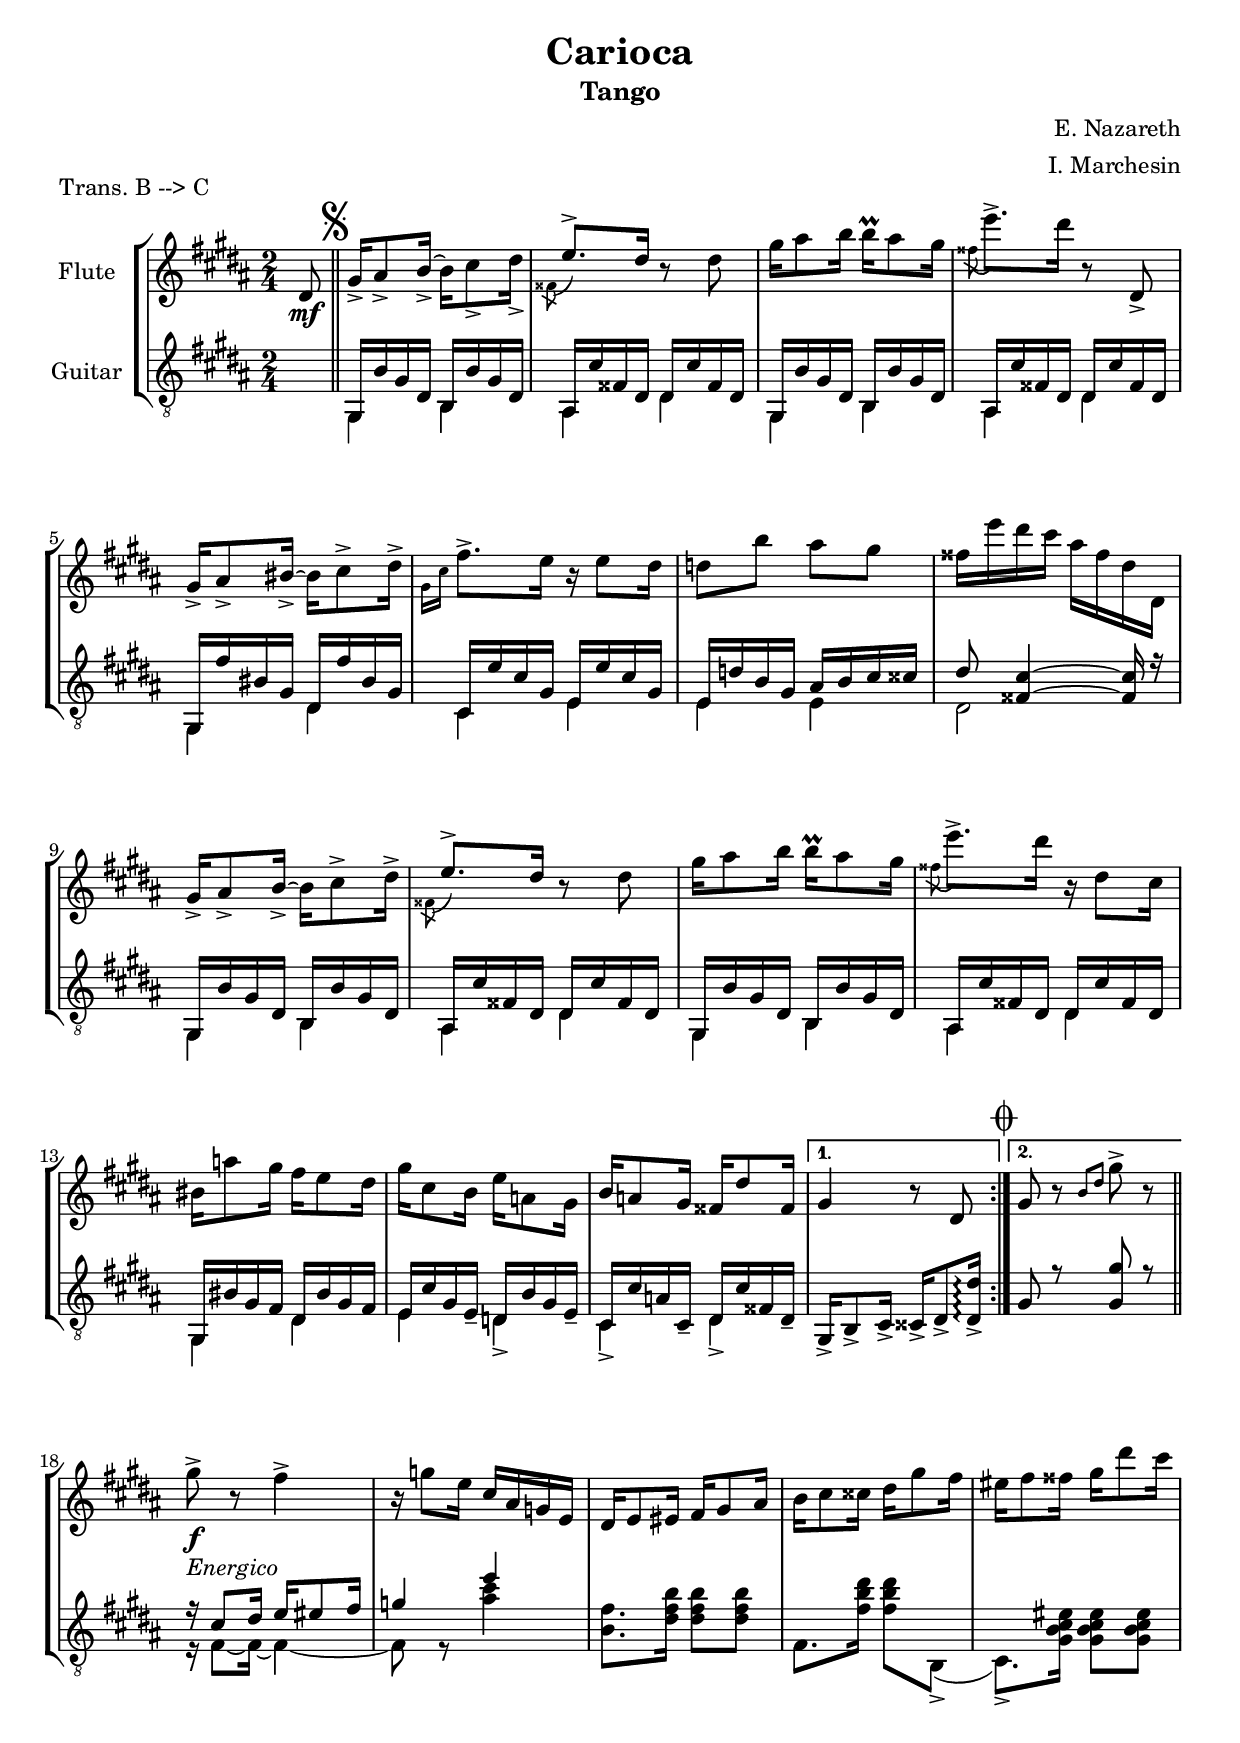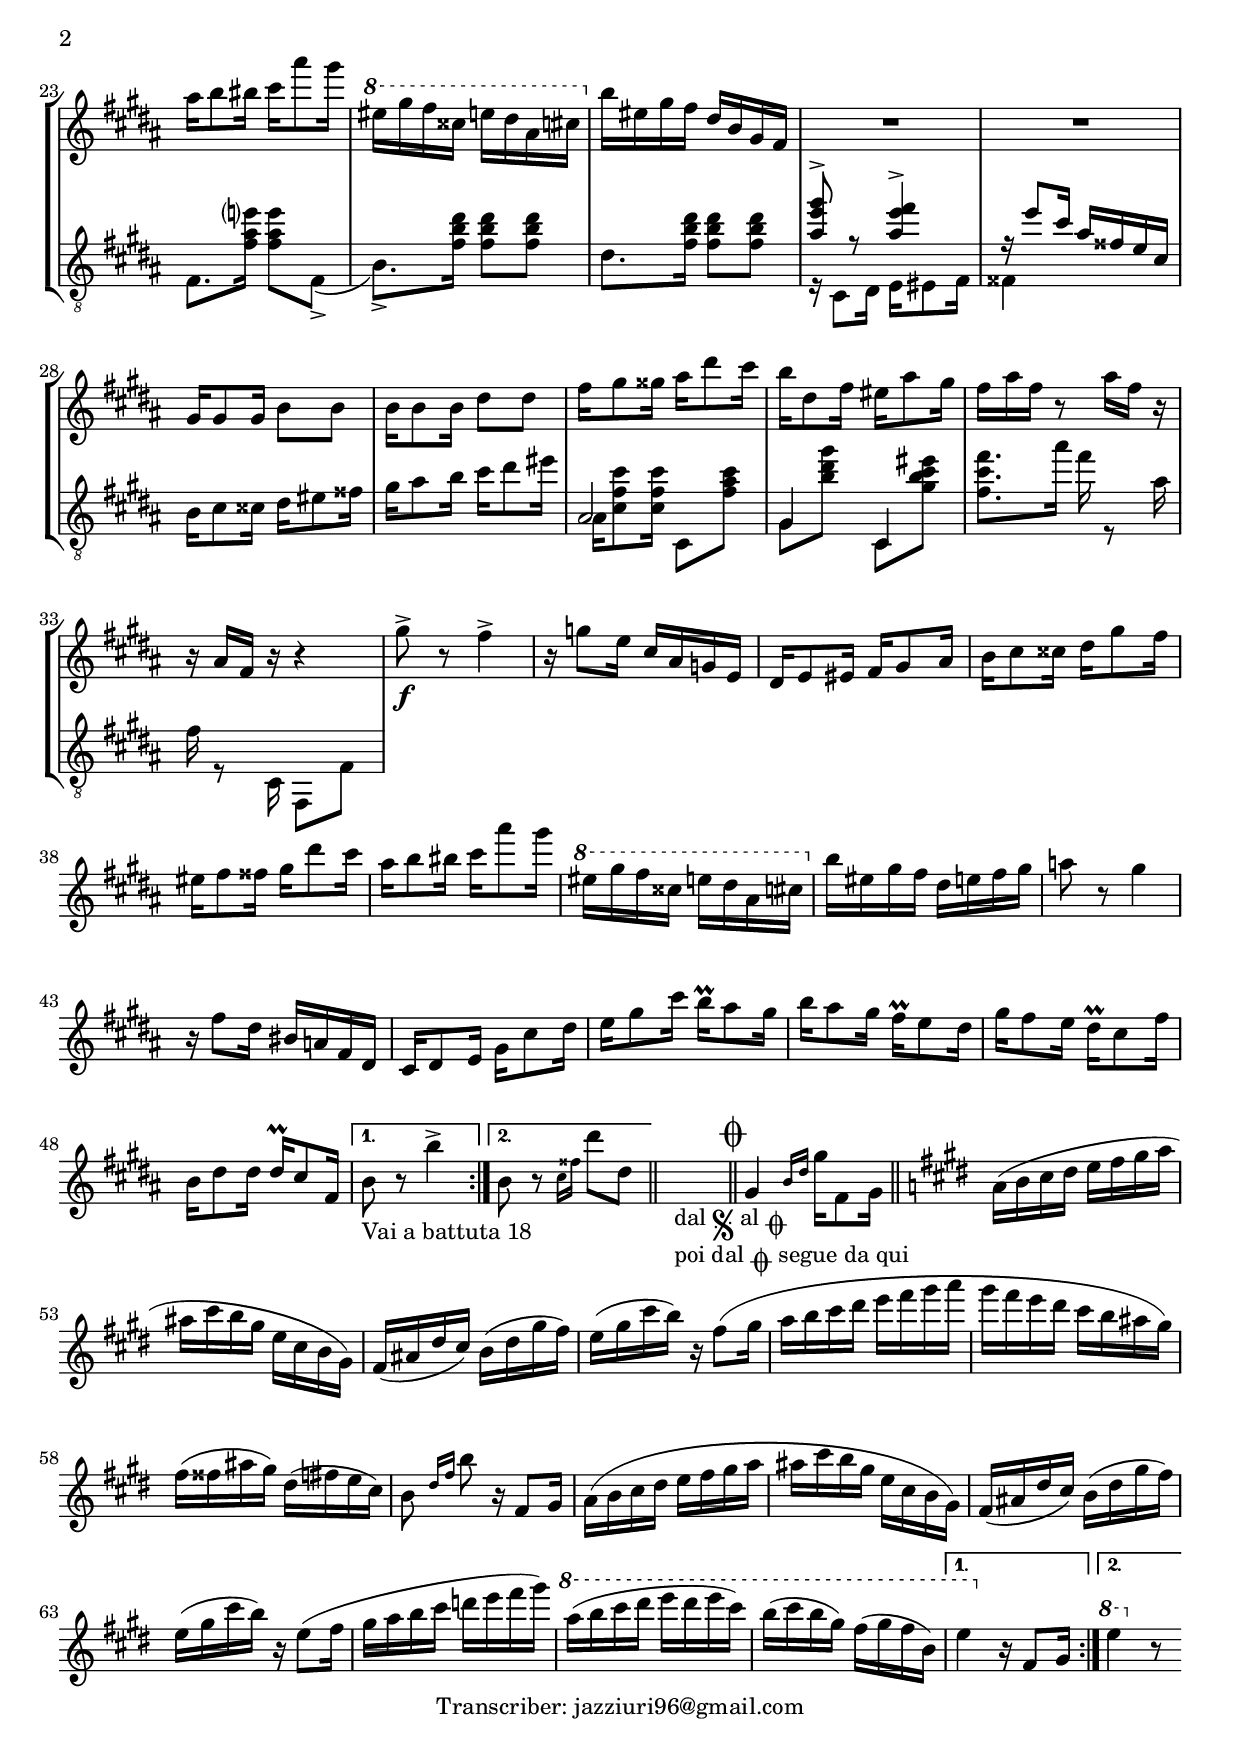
\version "2.22.1"

\header {
  title = "Carioca"
  subtitle = "Tango"
  composer = "E. Nazareth"
  arranger = "I. Marchesin"
  piece = "Trans. B --> C"
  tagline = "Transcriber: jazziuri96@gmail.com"
}

global =
{
  \time 2/4
  \key b \major
}

Flute =
\new Voice {
\compressMMRests {
  \relative c' {
  \clef treble
    \partial 8 dis8\mf | \bar "||" \mark \markup { \musicglyph "scripts.segno" }
    \repeat volta 2 {
    gis16_> ais8_> b16_>~ b cis8_> dis16_> |
    \voiceTwo \acciaccatura fisis,8 \voiceOne e'8.-> dis16 \oneVoice r8 dis |
    gis16 ais8 b16 b\prall ais8 gis16 |
    \voiceTwo \acciaccatura fisis8 \oneVoice e'8.-> dis16 r8 dis,,_> |
    gis16_> ais8_> bis16_>~ bis cis8-> dis16-> | %5
    \voiceTwo \grace { gis,16 cis } \oneVoice fis8.-> e16 r e8 dis16 |
    d8 b' ais gis |
    fisis16 e' dis cis ais fisis dis dis, |
    gis16_> ais8_> b16_>~ b cis8-> dis16-> |
    \voiceTwo \acciaccatura fisis,8 \voiceOne e'8.-> dis16 \oneVoice r8 dis | %10
    gis16 ais8 b16 b\prall ais8 gis16 |
    \voiceTwo \acciaccatura fisis8 \oneVoice e'8.-> dis16 r dis,8 cis16 |
    bis16 a'8 gis16 fis e8 dis16 |
    gis cis,8 b16 e a,8 gis16 |
    b a8 gis16 fisis dis'8 fisis,16 | %15
    }
    \alternative {
    {gis4 r8 dis \mark \markup { \musicglyph "scripts.coda" } | }
    {gis8 r \grace { b dis } gis8-> r | }
    } \break
    
    \repeat volta 2 {
    gis8->_\markup {\italic "Energico"}_\f r fis4-> |
    r16 g8 e16 cis ais g e |
    dis e8 eis16 fis gis8 ais16 | %20
    b cis8 cisis16 dis gis8 fis16 |
    eis fis8 fisis16 gis dis'8 cis16 |
    ais b8 bis16 cis ais'8 gis16 |
    \ottava #1
    eis gis fis cisis e dis ais cis |
    \ottava #0
    b eis, gis fis dis b gis fis | %25
    R2 |
    R |
    gis16 gis8 gis16 b8 b |
    b16 b8 b16 dis8 dis |
    fis16 gis8 gisis16 ais dis8 cis16 | %30
    b16 dis,8 fis16 eis ais8 gis16 |
    fis[ ais fis] r8 ais16 fis r |
    r ais, fis r r4 |
    gis'8->_\f r fis4-> |
    r16 g8 e16 cis ais g e | %35
    dis e8 eis16 fis gis8 ais16 | 
    b cis8 cisis16 dis gis8 fis16 |
    eis fis8 fisis16 gis dis'8 cis16 |
    ais b8 bis16 cis ais'8 gis16 |
    \ottava #1
    eis gis fis cisis e dis ais cis | %40
    \ottava #0
    b eis, gis fis dis e fis gis |
    a8 r gis4 |
    r16 fis8 dis16 bis a fis dis |
    cis16 dis8 e16 gis cis8 dis16 |
    e gis8 cis16 b\prall ais8 gis16 | %45
    b ais8 gis16 fis\prall e8 dis16 |
    gis fis8 e16 dis\prall cis8 fis16 |
    b, dis8 dis16 dis\prall cis8 fis,16 |
    }
    \alternative {
    { b8_"Vai a battuta 18" r b'4-> | }
    { b,8 r \voiceTwo \grace { cis16 fisis } \oneVoice dis'8 dis, \bar "||" | } %50
    }
    \set Score.currentBarNumber = #50
    \once \hideNotes r2_\markup {"dal" \musicglyph "scripts.segno" "al" \musicglyph "scripts.coda"}_\markup {"poi dal" \musicglyph "scripts.coda" "segue da qui"} \mark \markup { \musicglyph "scripts.coda" } \bar "||" |
    gis,4 \grace { b16 dis } gis16 fis,8 gis16 \bar "||" |
    \repeat volta 2 {
    \key e \major
    a( b cis dis e fis gis a |
    ais cis b gis e cis b gis) |
    fis( ais dis cis) b( dis gis fis) |
    e( gis cis b) r16 fis8( gis16 | %55
    a b cis dis e fis gis a |
    gis fis e dis cis b ais gis) |
    fis( fisis ais gis) dis( fis e cis) |
    b8 \grace { dis16 fis } b8 r16 fis,8 gis16|
    a( b cis dis e fis gis a | %60
    ais cis b gis e cis b gis) |
    fis( ais dis cis) b( dis gis fis) | 
    e( gis cis b) r16 e,8( fis16 |
    gis a b cis d e fis gis) |
    \ottava #1
    a( b cis dis e dis e cis) | %65
    b( cis b gis) fis( gis fis b,) |
    }
    \alternative {
    {
      e4 
      \ottava #0
      r16 fis,,8 gis16 | }
    {
      \ottava #1
      e''4
      \ottava #0
      r8
    }
    }
  }
}
}

GuitarSopra = 
\new Voice {
\compressMMRests {
  \relative c {
  \voiceOne
  \clef "treble_8"
    \partial 8 \once \hideNotes r8 | \mark \markup { \musicglyph "scripts.segno" }
    \repeat volta 2 {
    gis16 b' gis dis b b' gis dis |
    ais cis' fisis, dis dis cis' fisis, dis |
    gis,16 b' gis dis b b' gis dis |
    ais cis' fisis, dis dis cis' fisis, dis |
    gis, fis'' bis, gis dis fis' bis, gis | %5
    cis, e' cis gis e e' cis gis |
    e d' b gis ais b cis cisis |
    dis8 <fisis, cis'>4~ <fisis cis'>16 r |
    gis,16 b' gis dis b b' gis dis |
    ais cis' fisis, dis dis cis' fisis, dis | %10
    gis,16 b' gis dis b b' gis dis |
    ais cis' fisis, dis dis cis' fisis, dis |
    gis, bis' gis fis dis bis' gis fis |
    e cis' gis e_- d b' gis e_- |
    cis cis' a cis,_- dis cis' fisis, dis_- | %15
    }
    \alternative {
    { gis,_> b8_> cis16_> cisis_> dis8_> <dis_> dis'>16\arpeggio | } 
    { gis8 r <gis gis'> r | \bar "||"}
    }
    r16 cis8 dis16 e eis8 fis16 |
    g4 e' |
    \once \hideNotes r2 | %20
    \once \hideNotes r2 |
    \once \hideNotes r2 |
    \once \hideNotes r2 |
    \once \hideNotes r2 |
    \once \hideNotes r2 | %25
  }
}
}

GuitarSotto =
\new Voice {
\compressMMRests {
  \relative c {
  \voiceTwo
  \clef "treble_8"
    \partial 8 \once \hideNotes r8 |
    \repeat volta 2 {
    gis4 b |
    ais dis |
    gis,4 b |
    ais dis |
    gis, dis' | %5
    cis e |
    e e |
    dis2 |
    gis,4 b |
    ais dis | %10
    gis, b |
    ais dis |
    gis, dis' |
    e d_> |
    cis_> dis_> | %15
    }
    \alternative {
    {\once \hideNotes r2 | }
    {\once \hideNotes r2 | }
    }
    r16 fis8~ fis16~ fis4~ |
    fis8 r <ais' cis>4 |
    <b, fis'>8. <dis fis b>16 <dis fis b>8 <dis fis b> | %20
    fis,8. <fis' b dis>16 <fis b dis>8 b,,(_> |
    cis8.)_> <gis' b cis eis>16 <gis b cis eis>8 <gis b cis eis> |
    fis8. <fis' ais e'?>16 <fis ais e'>8 fis,(_> |
    b8.)_> <fis' b dis>16 <fis b dis>8 <fis b dis> |
    dis8. <fis b dis>16 <fis b dis>8 <fis b dis> | %25
    <<
      {
        <ais e' gis>8-> r <ais e' fis>4-> |
        r16 e'8 cis16 ais fisis e cis | 
      }
      \\
      {
        r16 cis,8 dis16 e eis8 fis16 |
        fisis4 s4 | 
      }
    >>

    b16 cis8 cisis16 dis eis8 fisis16 
    gis ais8 b16 cis dis8 eis16
    <<
    {ais,,2 | }
    \\
    {ais16 <cis fis cis'>8 <cis fis cis'>16 cis,8 <fis' ais cis> | }
    >> %30

    <<
    {gis,4 cis, | }
    \\
    {gis'8 <b' dis gis> cis,, <gis'' b cis eis> | }
    >>
    <fis cis' fis>8. ais'16 fis r8 ais,16
    fis r8 cis,16 fis,8 fis'

    
  }
}
}


music = {
  <<
    \tag #'score \tag #'fl
    \new Staff \with { instrumentName = "Flute" }
    << \global \Flute >>
    
    \tag #'score \tag #'gtr
    \new Staff = "guitar" \with { instrumentName = "Guitar" }
    <<
    \global
    \context Voice = "upper" { \GuitarSopra }
    \context Voice = "lower" { \GuitarSotto }
    >>
  >>
}


%poi questo sarà da togliere e mettere in un file separato
%\.include "Carioca_fl-gtr.ly"
\score {
  \new StaffGroup \keepWithTag #'score \music
  \layout { }
}

%questo è per la parte sola di flauto
%\.include "Carioca_fl-gtr.ly"
%\score {
%  \keepWithTag #'fl \music
%  \layout { }
%}

%questo è per la parte sola di chitarra
%\.include "Carioca_fl-gtr.ly"
%\score {
%  \keepWithTag #'gtr \music
%  \layout { }
%}